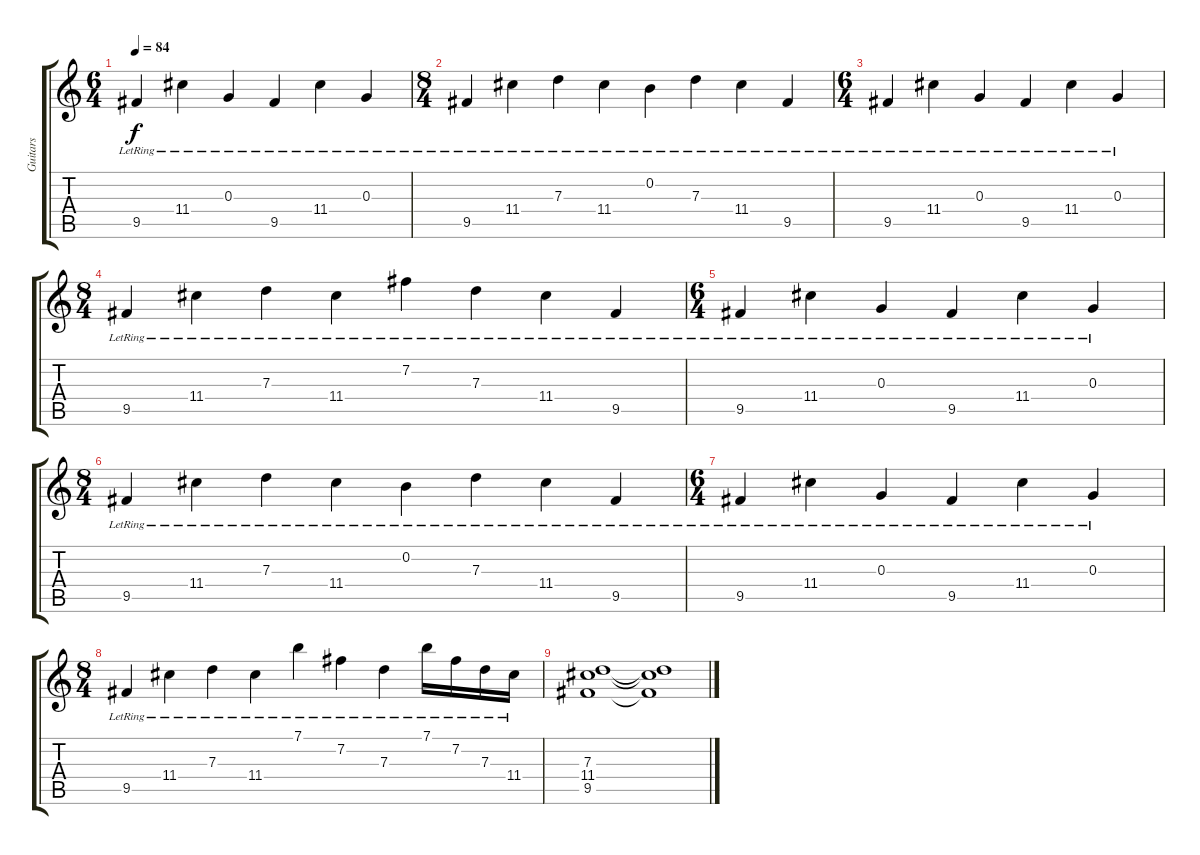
\track ("Guitars" "Guitars") {instrument distortionguitar}
\staff {score tabs}
\tuning (E4 B3 G3 D3 A2 E2) {hide}
\ts (6 4)
\tempo 84
\clef g2
\ks c
9.5{lr}.4{dy f} 11.4{lr}.4 0.3{lr}.4 9.5{lr}.4 11.4{lr}.4 0.3{lr}.4 |
\ts (8 4)
9.5{lr}.4 11.4{lr}.4 7.3{lr}.4 11.4{lr}.4 0.2{lr}.4 7.3{lr}.4 11.4{lr}.4 9.5{lr}.4 |
\ts (6 4)
9.5{lr}.4 11.4{lr}.4 0.3{lr}.4 9.5{lr}.4 11.4{lr}.4 0.3{lr}.4 |
\ts (8 4)
9.5{lr}.4 11.4{lr}.4 7.3{lr}.4 11.4{lr}.4 7.2{lr}.4 7.3{lr}.4 11.4{lr}.4 9.5{lr}.4 |
\ts (6 4)
9.5{lr}.4 11.4{lr}.4 0.3{lr}.4 9.5{lr}.4 11.4{lr}.4 0.3{lr}.4 |
\ts (8 4)
9.5{lr}.4 11.4{lr}.4 7.3{lr}.4 11.4{lr}.4 0.2{lr}.4 7.3{lr}.4 11.4{lr}.4 9.5{lr}.4 |
\ts (6 4)
9.5{lr}.4 11.4{lr}.4 0.3{lr}.4 9.5{lr}.4 11.4{lr}.4 0.3{lr}.4 |
\ts (8 4)
9.5{lr}.4 11.4{lr}.4 7.3{lr}.4 11.4{lr}.4 7.1{lr}.4 7.2{lr}.4 7.3{lr}.4 7.1{lr}.16 7.2{lr}.16 7.3{lr}.16 11.4{lr}.16 |
(7.3 11.4 9.5).1 (7.3{t} 11.4{t} 9.5{t}).1
